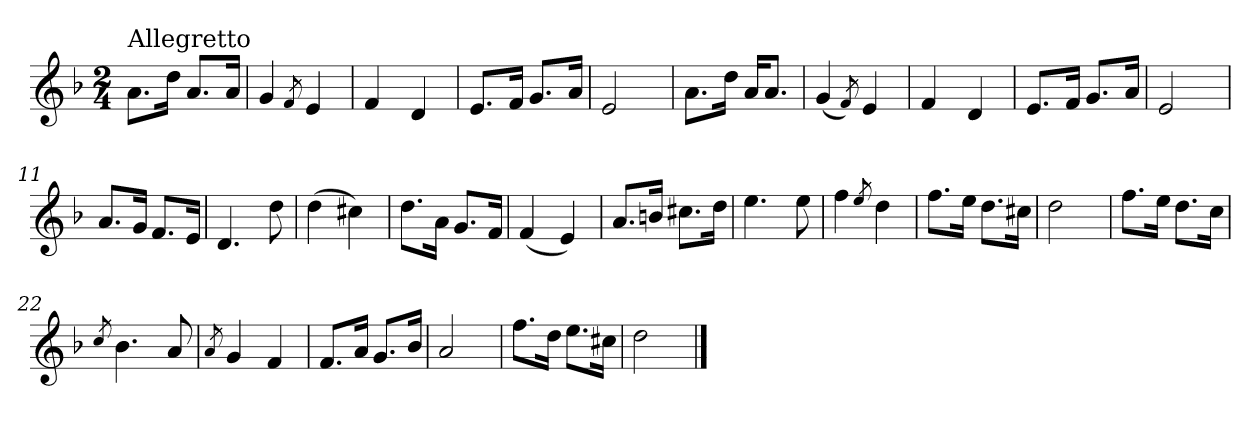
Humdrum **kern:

**kern
*part1
*staff1
*clefG2
*k[b-]
*d:
*M2/4
=1
!LO:TX:a:t=Allegretto
8.a\L
16dd\Jk
8.a/L
16a/Jk
=2
4g/
8qf/
4e/
=3
4f/
4d/
=4
8.e/L
16f/Jk
8.g/L
16a/Jk
=5
2e/
=6
8.a\L
16dd\Jk
16a/KL
8.a/J
=7
(<4g/
8qf/)
4e/
!!LO:LB:g=z
=8
4f/
4d/
=9
8.e/L
16f/Jk
8.g/L
16a/Jk
=10
2e/
=11
8.a/L
16g/Jk
8.f/L
16e/Jk
=12
4.d/
8dd\
=13
(>4dd\
4cc#X\)
=14
8.dd\L
16a\Jk
8.g/L
16f/Jk
=15
(<4f/
4e/)
!!LO:LB:g=z
=16
8.a/L
16bn/Jk
8.cc#X\L
16dd\Jk
=17
4.ee\
8ee\
=18
4ff\
8qee/
4dd\
=19
8.ff\L
16ee\Jk
8.dd\L
16cc#X\Jk
=20
2dd\
=21
8.ff\L
16ee\Jk
8.dd\L
16cc\Jk
=22
8qcc/
4.b-\
8a/
=23
8qa/
4g/
4f/
!!LO:LB:g=z
=24
8.f/L
16a/Jk
8.g/L
16b-/Jk
=25
2a/
=26
8.ff\L
16dd\Jk
8.ee\L
16cc#X\Jk
=27
2dd\
==
*-
